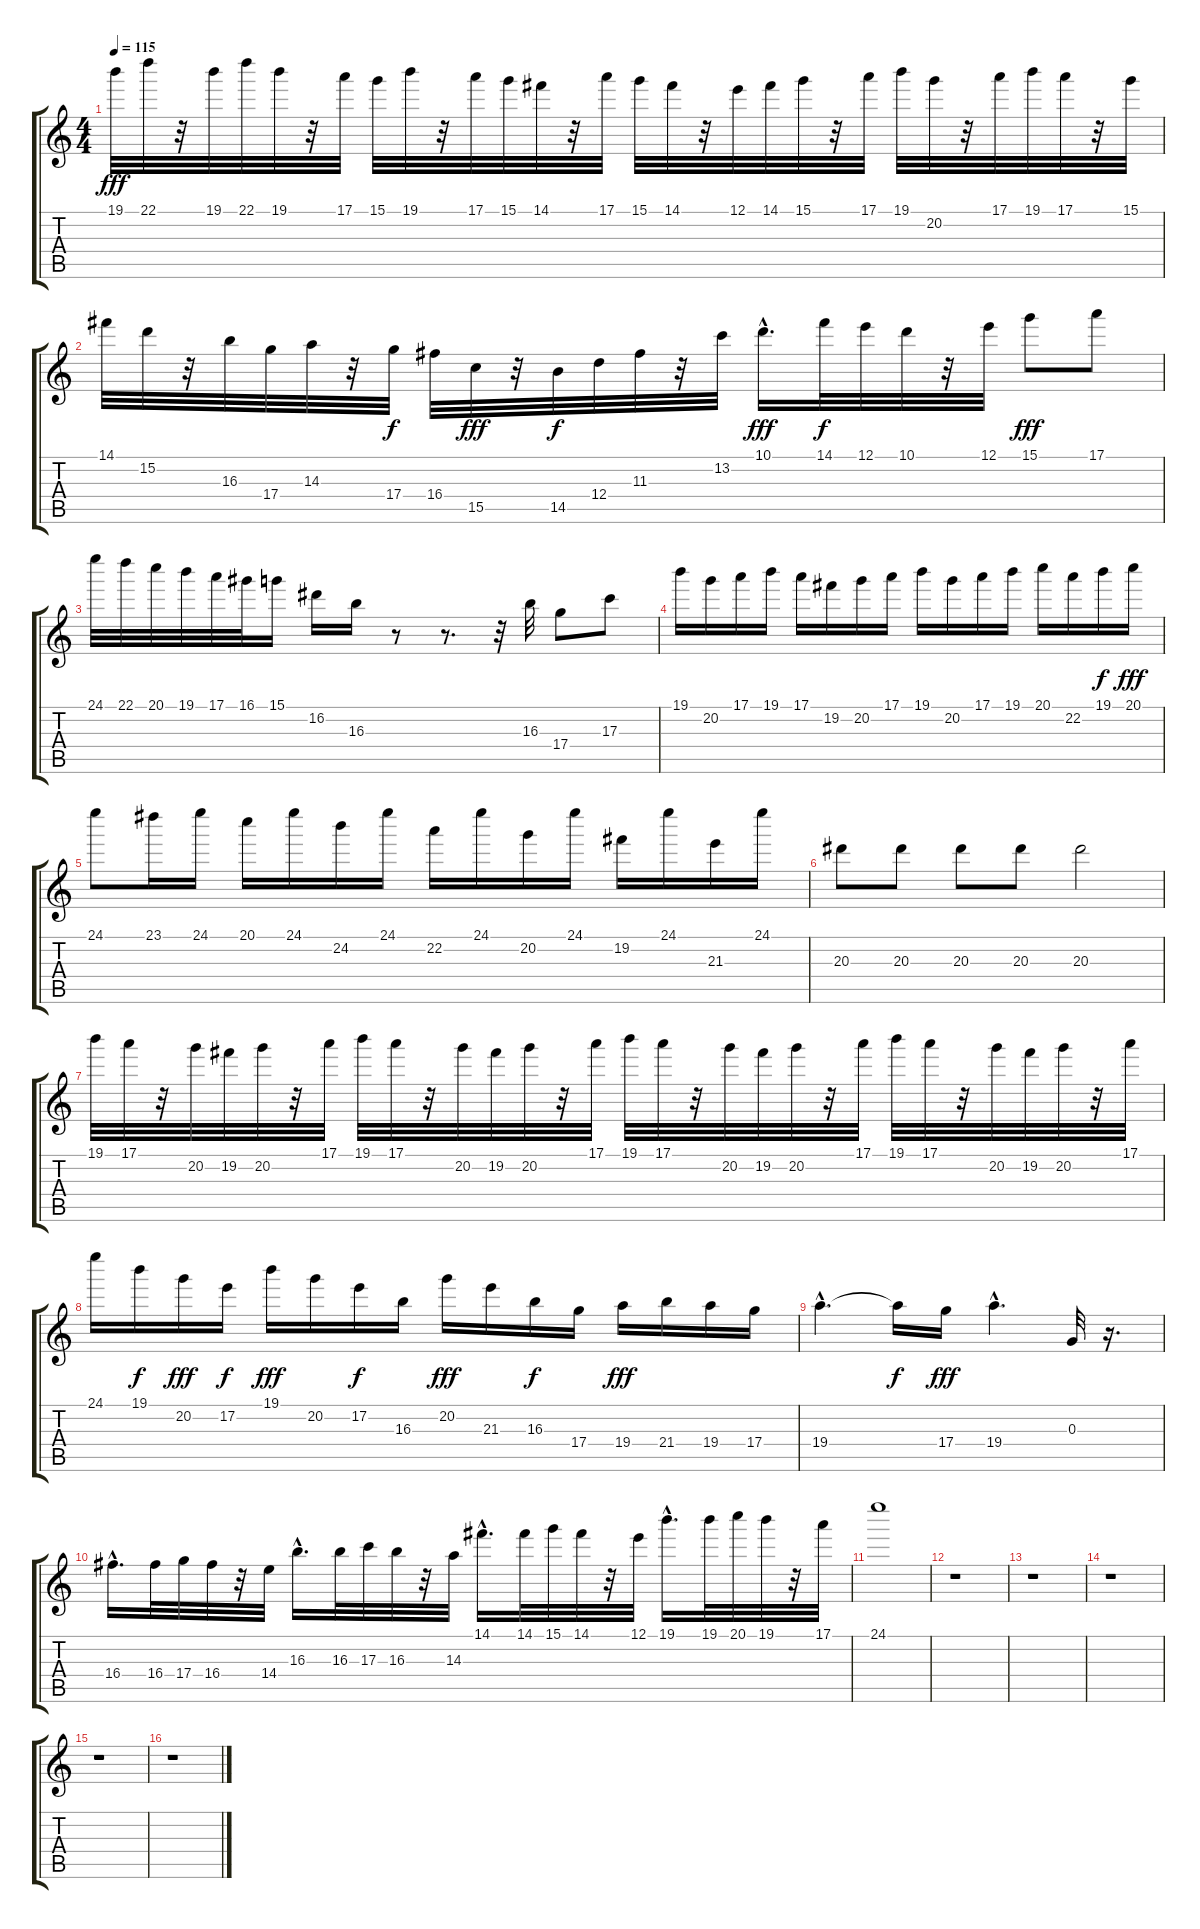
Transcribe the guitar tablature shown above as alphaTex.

\track "" {instrument distortionguitar}
\staff {score tabs}
\tuning (E4 B3 G3 D3 A2 E2) {hide}
\ts (4 4)
\tempo 115
\clef g2
\ks c
19.1.32{dy fff} 22.1.32 r.32 19.1.32 22.1.32 19.1.32 r.32 17.1.32 15.1.32 19.1.32 r.32 17.1.32 15.1.32 14.1.32 r.32 17.1.32 15.1.32 14.1.32 r.32 12.1.32 14.1.32 15.1.32 r.32 17.1.32 19.1.32 20.2.32 r.32 17.1.32 19.1.32 17.1.32 r.32 15.1.32 |
14.1.32 15.2.32 r.32 16.3.32 17.4.32 14.3.32 r.32 17.4.32{dy f} 16.4.32 15.5.32{dy fff} r.32 14.5.32{dy f} 12.4.32 11.3.32 r.32 13.2.32 10.1{hac}.16{d dy fff} 14.1.32{dy f} 12.1.32 10.1.32 r.32 12.1.32 15.1.8{dy fff} 17.1.8 |
24.1.32 22.1.32 20.1.32 19.1.32 17.1.32 16.1.32 15.1.16 16.2.16 16.3.16 r.8 r.8{d} r.32 16.3.32 17.4.8 17.3.8 |
19.1.16 20.2.16 17.1.16 19.1.16 17.1.16 19.2.16 20.2.16 17.1.16 19.1.16 20.2.16 17.1.16 19.1.16 20.1.16 22.2.16 19.1.16{dy f} 20.1.16{dy fff} |
24.1.8 23.1.16 24.1.16 20.1.16 24.1.16 24.2.16 24.1.16 22.2.16 24.1.16 20.2.16 24.1.16 19.2.16 24.1.16 21.3.16 24.1.16 |
20.3.8 20.3.8 20.3.8 20.3.8 20.3.2 |
19.1.32 17.1.32 r.32 20.2.32 19.2.32 20.2.32 r.32 17.1.32 19.1.32 17.1.32 r.32 20.2.32 19.2.32 20.2.32 r.32 17.1.32 19.1.32 17.1.32 r.32 20.2.32 19.2.32 20.2.32 r.32 17.1.32 19.1.32 17.1.32 r.32 20.2.32 19.2.32 20.2.32 r.32 17.1.32 |
24.1.16 19.1.16{dy f} 20.2.16{dy fff} 17.2.16{dy f} 19.1.16{dy fff} 20.2.16 17.2.16{dy f} 16.3.16 20.2.16{dy fff} 21.3.16 16.3.16{dy f} 17.4.16 19.4.16{dy fff} 21.4.16 19.4.16 17.4.16 |
19.4{hac}.4{d} 19.4{t}.16{dy f} 17.4.16{dy fff} 19.4{hac}.4{d} 0.3.32 r.16{d} |
16.4{hac}.16{d} 16.4.32 17.4.32 16.4.32 r.32 14.4.32 16.3{hac}.16{d} 16.3.32 17.3.32 16.3.32 r.32 14.3.32 14.1{hac}.16{d} 14.1.32 15.1.32 14.1.32 r.32 12.1.32 19.1{hac}.16{d} 19.1.32 20.1.32 19.1.32 r.32 17.1.32 |
24.1.1 |
r.1 |
r.1 |
r.1 |
r.1 |
r.1
